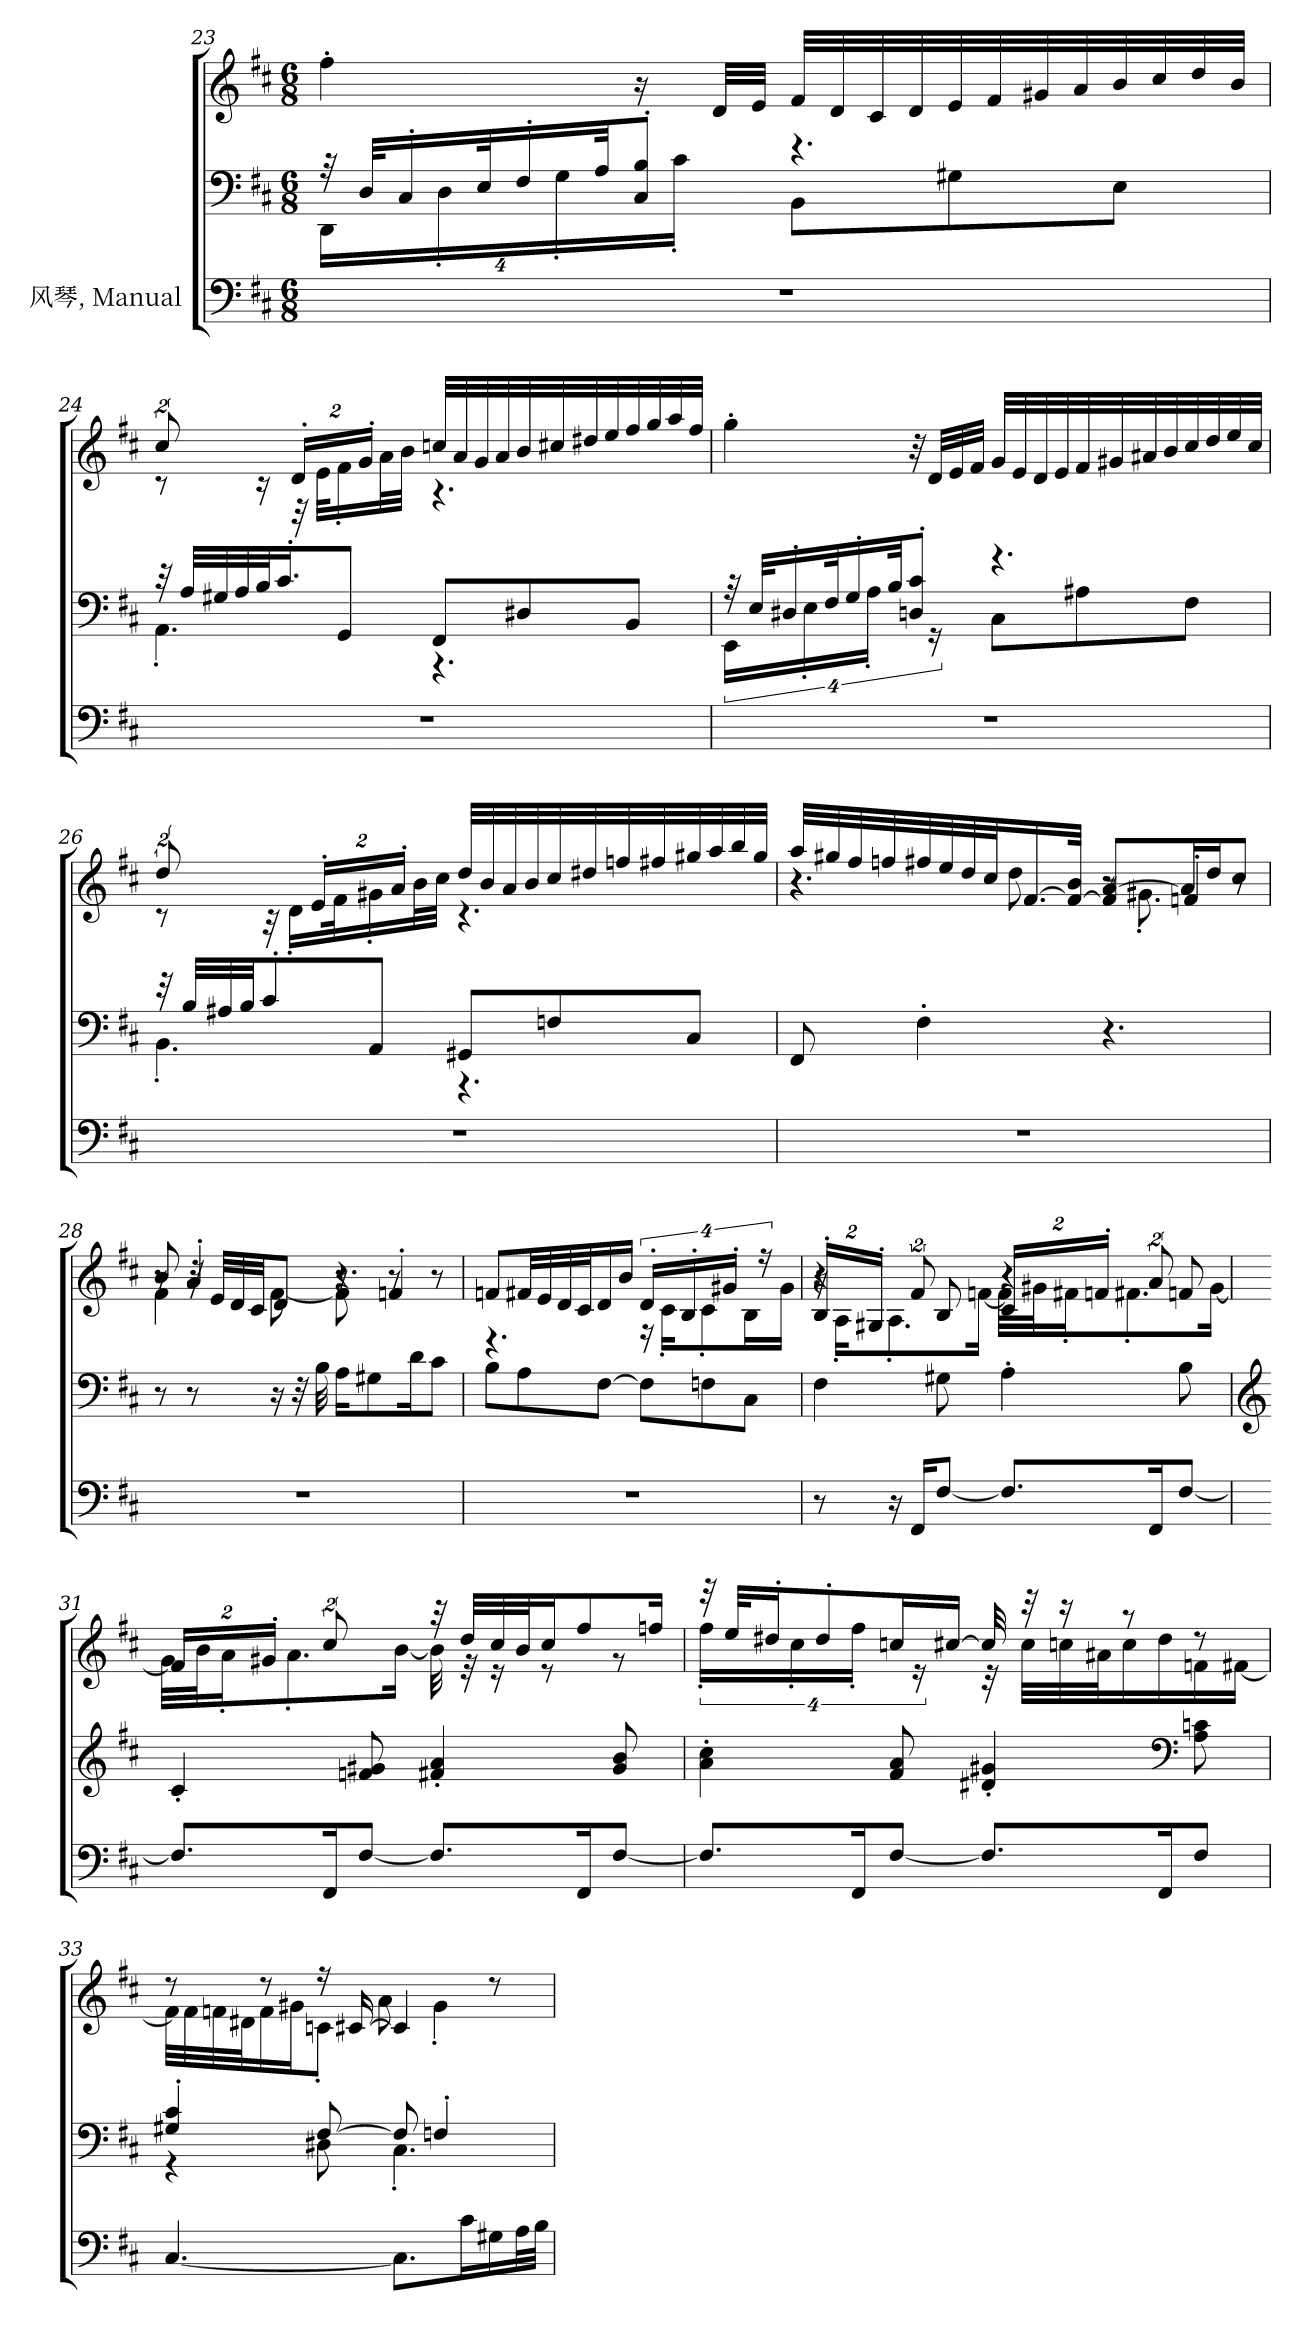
**kern	**kern	**kern
*part1	*part1	*part1
*staff3	*staff2	*staff1
*I"风琴, Manual	*	*
*clefF4	*clefF4	*clefG2
*k[f#c#]	*k[f#c#]	*k[f#c#]
*M6/8	*M6/8	*M6/8
=23	=23	=23
*	*^	*
*	*	*Xbrackettup	*
2.r	32r	32%3DD\L	4ff#'\
.	32D/KLL	.	.
.	16C#'/	.	.
.	.	32%3D'\	.
.	32E/K	.	.
.	16F#'/	.	.
.	.	32%3G'\	.
.	32A/JK	.	.
.	8C#/' 8B/'J	.	16r
.	.	32%3c#'\J	.
.	.	.	32d/LLL
.	.	.	32e/JJJ
.	4.r	8BB\L	32f#/LLL
.	.	.	32d/
.	.	.	32c#/
.	.	.	32d/
.	.	8G#X\	32e/
.	.	.	32f#/
.	.	.	32g#X/
.	.	.	32a/
.	.	8E\J	32b/
.	.	.	32cc#/
.	.	.	32dd/
.	.	.	32b/JJJ
!!LO:LB:g=z
=24	=24	=24	=24
*	*	*	*^
2.r	32r	4.AA'\	16%3cc#/	8r
.	32A/LLL	.	.	.
.	32G#X/	.	.	.
.	32A/	.	.	.
.	32B/J	.	.	16r
.	16.c#'/J	.	.	.
.	.	.	32%3d'/L	32r
.	.	.	.	32e\KLL
.	8GG/J	.	.	16f#'\
.	.	.	32%3g'/J	.
.	.	.	.	32a\L
.	.	.	.	32b\JJJ
.	8FF#/L	4.r	32ccn/LLL	4.r
.	.	.	32a/	.
.	.	.	32g/	.
.	.	.	32a/	.
.	8D#X/	.	32b/	.
.	.	.	32cc#X/	.
.	.	.	32dd#X/	.
.	.	.	32ee/	.
.	8BB/J	.	32ff#/	.
.	.	.	32gg/	.
.	.	.	32aa/	.
.	.	.	32ff#/JJJ	.
*	*	*	*v	*v
!!LO:LB:g=z
=25	=25	=25	=25
*	*	*brackettup	*
2.r	32r	32%3EE\L	4gg'\
.	32E/KLL	.	.
.	16D#X'/	.	.
.	.	32%3E'\	.
.	32F#/K	.	.
.	16G'/	.	.
.	.	32%3A'\J	.
.	32B/JK	.	.
.	8Dn/' 8c#/'J	.	32r
.	.	32%3r	32d/LLL
.	.	.	32e/
.	.	.	32f#/JJJ
.	4.r	8C#\L	32g/LLL
.	.	.	32e/
.	.	.	32d/
.	.	.	32e/
.	.	8A#X\	32f#/
.	.	.	32g#X/
.	.	.	32a#X/
.	.	.	32b/
.	.	8F#\J	32cc#/
.	.	.	32dd/
.	.	.	32ee/
.	.	.	32cc#/JJJ
!!LO:LB:g=z
=26	=26	=26	=26
*	*	*	*^
2.r	32r	4.BB'\	16%3dd/	8r
.	32B/LLL	.	.	.
.	32A#X/	.	.	.
.	32B/JJ	.	.	.
.	8c#'/	.	.	32r
.	.	.	.	16d'\LL
.	.	.	32%3e'/L	.
.	.	.	.	32f#\K
.	8AA/J	.	.	16g#X'\
.	.	.	32%3a'/J	.
.	.	.	.	32b\L
.	.	.	.	32cc#\JJJ
.	8GG#X/L	4.r	32dd/LLL	4.r
.	.	.	32b/	.
.	.	.	32a/	.
.	.	.	32b/	.
.	8Fn/	.	32cc#/	.
.	.	.	32dd#X/	.
.	.	.	32ffn/	.
.	.	.	32ff#X/	.
.	8C#/J	.	32gg#X/	.
.	.	.	32aa/	.
.	.	.	32bb/	.
.	.	.	32gg#/JJJ	.
*	*v	*v	*	*
!!LO:PB:g=z
=27	=27	=27	=27
*	*	*	*^
2.r	8FF#/	32aa/LLL	4r	4.r
.	.	32gg#X/	.	.
.	.	32ff#/	.	.
.	.	32ffn/	.	.
.	4F#'\	32ff#X/	.	.
.	.	32ee/	.	.
.	.	32dd/	.	.
.	.	32cc#/J	.	.
.	.	[16.f#/	8dd\	.
.	.	32f#/_ 32b/JJk	.	.
.	4.r	8f#/] [8a/L	16r	8r
.	.	.	8.g#X'\	.
.	.	16a/L]	.	4fn'/
.	.	16dd/J	.	.
.	.	8cc#/J	8r	.
=28	=28	=28	=28	=28
2.r	8r	8r	4f#\	8b/
.	8r	4a'/	.	32r
.	.	.	.	32e/LLL
.	.	.	.	32d/
.	.	.	.	32c#/JJ
.	16r	.	[8f#\	8d/J
.	32r	.	.	.
.	32B\	.	.	.
.	16A\KL	4.r	8f#\]	8r
.	8G#X\	.	.	.
.	.	.	8r	4fn'/
.	16d\K	.	.	.
.	8c#\J	.	8r	.
*	*	*	*v	*v
!!LO:LB:g=z
=29	=29	=29	=29
2.r	8B\L	8fn/L	4.r
.	8A\	32f#X/LL	.
.	.	32e/	.
.	.	32d/	.
.	.	32c#/J	.
.	[8F#\J	16d/	.
.	.	16b/JJ	.
.	8F#\L]	32%3d'/L	16r
.	.	.	16c#'\KL
.	.	32%3B'/	.
.	8Fn\	.	8c#'\
.	.	32%3g#X'/J	.
.	8C#\J	.	16B\L
.	.	32%3r	.
.	.	.	16g#\JJ
=30	=30	=30	=30
*	*	*	*^
8r	4F#\	32%3B'/L	16r	4r
.	.	.	16A'\KL	.
.	.	32%3G#X'/J	.	.
16r	.	.	8.A'\	.
16FF#/KL	.	16%3f#/	.	.
[8F#/J	8G#X\	.	.	8B/
.	.	.	[16fn\Jk	.
8.F#/L]	4A'\	32%3c#/L	32f\LLL]	4r
.	.	.	32g#X\J	.
.	.	.	16f#X'\J	.
.	.	32%3fn'/J	.	.
.	.	.	8.f#X'\	.
16FF#/K	.	16%3a/	.	.
[8F#/J	8B\	.	.	8fn/
.	.	.	[16g#\Jk	.
*	*	*v	*v	*v
!!LO:LB:g=z
=31	=31	=31
*	*clefG2	*
*	*	*^
8.F#/L]	4c#'/	32%3f#/L	32g#\LLL]
.	.	.	32b\J
.	.	.	16a'\J
.	.	32%3g#X'/J	.
.	.	.	8.a'\
16FF#/K	.	16%3cc#/	.
[8F#/J	8fn/ 8g#X/	.	.
.	.	.	[16b\Jk
8.F#/L]	4f#X/' 4a/'	32r	32b\]
.	.	32dd/LLL	32r
.	.	32cc#/	16r
.	.	32b/J	.
.	.	16cc#/J	8r
16FF#/K	.	8ff#/	.
[8F#/J	8g#/ 8b/	.	8r
.	.	16ffn/Jk	.
=32	=32	=32	=32
8.F#/L]	4a\' 4cc#\'	32r	32%3ff#'\L
.	.	32ee/KLL	.
.	.	16dd#X'/J	.
.	.	.	32%3cc#'\
.	.	8dd#'/	.
16FF#/K	.	.	32%3ff#'\J
[8F#/J	8f#/ 8a/	16ccn/L	.
.	.	.	32%3r
.	.	[16cc#X/JJ	.
8.F#/L]	4d#X/' 4g#X/'	32cc#/]	32r
.	.	32r	32cc#\LLL
.	.	16r	32ccn\
.	.	.	32a#X\J
.	.	8r	16cc\
16FF#/K	.	.	16dd#\
*	*clefF4	*	*
8F#/J	8A\ 8cn\	8r	16fn\
.	.	.	[16f#X\JJ
!!LO:LB:g=z	!!
=33	=33	=33	=33
*	*^	*	*
[4.C#/	4G#X/' 4c#/'	4r	8r	32f#\LLL]
.	.	.	.	32f#\
.	.	.	.	32fn\
.	.	.	.	32d#X\J
.	.	.	8r	16f\
.	.	.	.	16g#X\J
.	[8F#/	8D#X\	16r	8cn'\J
.	.	.	[16c#X/	.
8.C#\L]	8F#/]	4.C#'\	4c#/]	8a\
.	4Fn'/	.	.	4g#'\
16c#\L	.	.	.	.
16G#X\	.	.	8r	.
32A\L	.	.	.	.
32B\JJJ	.	.	.	.
*	*v	*v	*	*
*	*	*v	*v
=	=	=
*-	*-	*-
